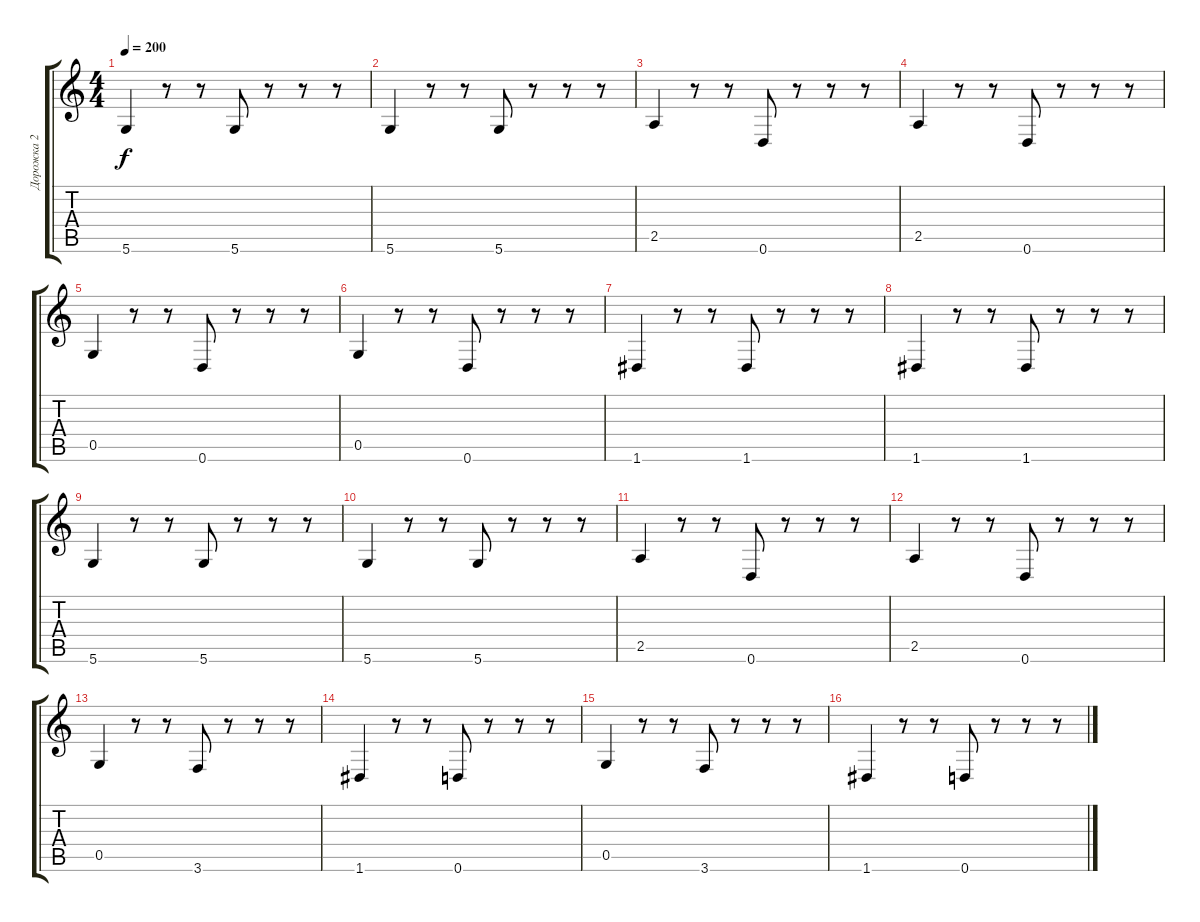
\track ("Дорожка 2" "Дорожка 2") {instrument acousticbass}
\staff {score tabs}
\tuning (D4 B3 G3 D3 G2 D2) {hide}
\ts (4 4)
\tempo 200
\clef g2
\ks c
5.6.4{dy f} r.8 r.8 5.6.8 r.8 r.8 r.8 |
5.6.4 r.8 r.8 5.6.8 r.8 r.8 r.8 |
2.5.4 r.8 r.8 0.6.8 r.8 r.8 r.8 |
2.5.4 r.8 r.8 0.6.8 r.8 r.8 r.8 |
0.5.4 r.8 r.8 0.6.8 r.8 r.8 r.8 |
0.5.4 r.8 r.8 0.6.8 r.8 r.8 r.8 |
1.6.4 r.8 r.8 1.6.8 r.8 r.8 r.8 |
1.6.4 r.8 r.8 1.6.8 r.8 r.8 r.8 |
5.6.4 r.8 r.8 5.6.8 r.8 r.8 r.8 |
5.6.4 r.8 r.8 5.6.8 r.8 r.8 r.8 |
2.5.4 r.8 r.8 0.6.8 r.8 r.8 r.8 |
2.5.4 r.8 r.8 0.6.8 r.8 r.8 r.8 |
0.5.4 r.8 r.8 3.6.8 r.8 r.8 r.8 |
1.6.4 r.8 r.8 0.6.8 r.8 r.8 r.8 |
0.5.4 r.8 r.8 3.6.8 r.8 r.8 r.8 |
1.6.4 r.8 r.8 0.6.8 r.8 r.8 r.8
